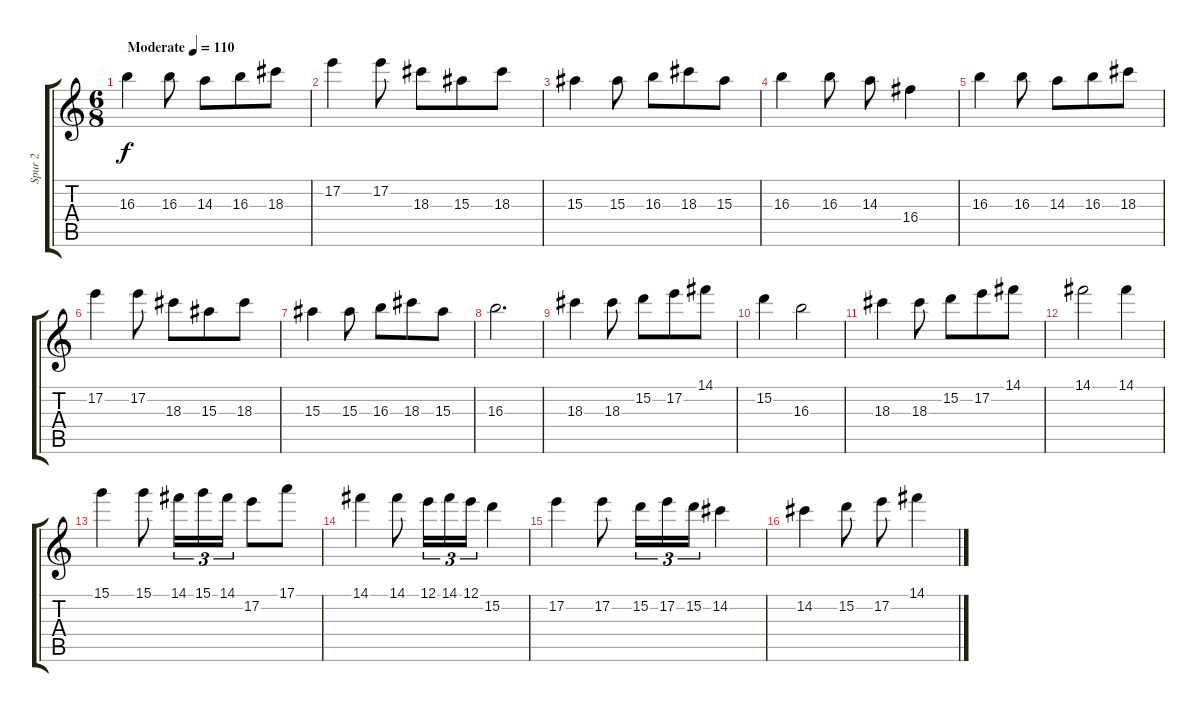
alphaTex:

\track ("Spur 2" "Spur 2") {instrument overdrivenguitar}
\staff {score tabs}
\tuning (E4 B3 G3 D3 A2 E2) {hide}
\ts (6 8)
\tempo (110 "Moderate")
\clef g2
\ks c
16.3.4{dy f instrument overdrivenguitar} 16.3.8 14.3.8 16.3.8 18.3.8 |
17.2.4 17.2.8 18.3.8 15.3.8 18.3.8 |
15.3.4 15.3.8 16.3.8 18.3.8 15.3.8 |
16.3.4 16.3.8 14.3.8 16.4.4 |
16.3.4 16.3.8 14.3.8 16.3.8 18.3.8 |
17.2.4 17.2.8 18.3.8 15.3.8 18.3.8 |
15.3.4 15.3.8 16.3.8 18.3.8 15.3.8 |
16.3.2{d} |
18.3.4 18.3.8 15.2.8 17.2.8 14.1.8 |
15.2.4 16.3.2 |
18.3.4 18.3.8 15.2.8 17.2.8 14.1.8 |
14.1.2 14.1.4 |
15.1.4 15.1.8 14.1.16{tu (3 2)} 15.1.16{tu (3 2)} 14.1.16{tu (3 2)} 17.2.8 17.1.8 |
14.1.4 14.1.8 12.1.16{tu (3 2)} 14.1.16{tu (3 2)} 12.1.16{tu (3 2)} 15.2.4 |
17.2.4 17.2.8 15.2.16{tu (3 2)} 17.2.16{tu (3 2)} 15.2.16{tu (3 2)} 14.2.4 |
14.2.4 15.2.8 17.2.8 14.1.4
